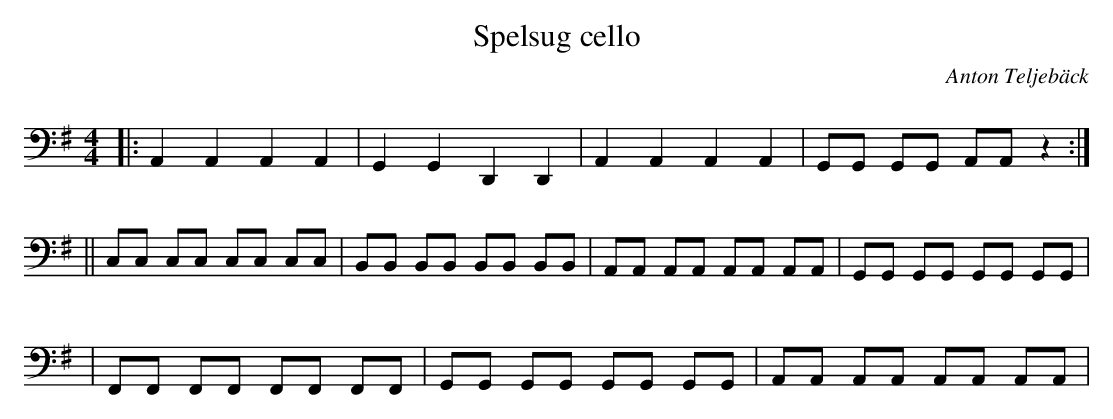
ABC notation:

X:1
T:Spelsug cello
C:Anton Teljebäck
M:4/4
L:1/8
K:G
|:A,,2 A,,2 A,,2 A,,2 | G,,2 G,,2 D,,2 D,,2 | A,,2 A,,2 A,,2 A,,2 | G,,G,, G,,G,, A,,A,, z2 :|
|| C,C, C,C, C,C, C,C, | B,,B,, B,,B,, B,,B,, B,,B,, | A,,A,, A,,A,, A,,A,, A,,A,, | G,,G,, G,,G,, G,,G,, G,,G,, |
| F,,F,, F,,F,, F,,F,, F,,F,, | G,,G,, G,,G,, G,,G,, G,,G,, |  A,,A,, A,,A,, A,,A,, A,,A,, |
